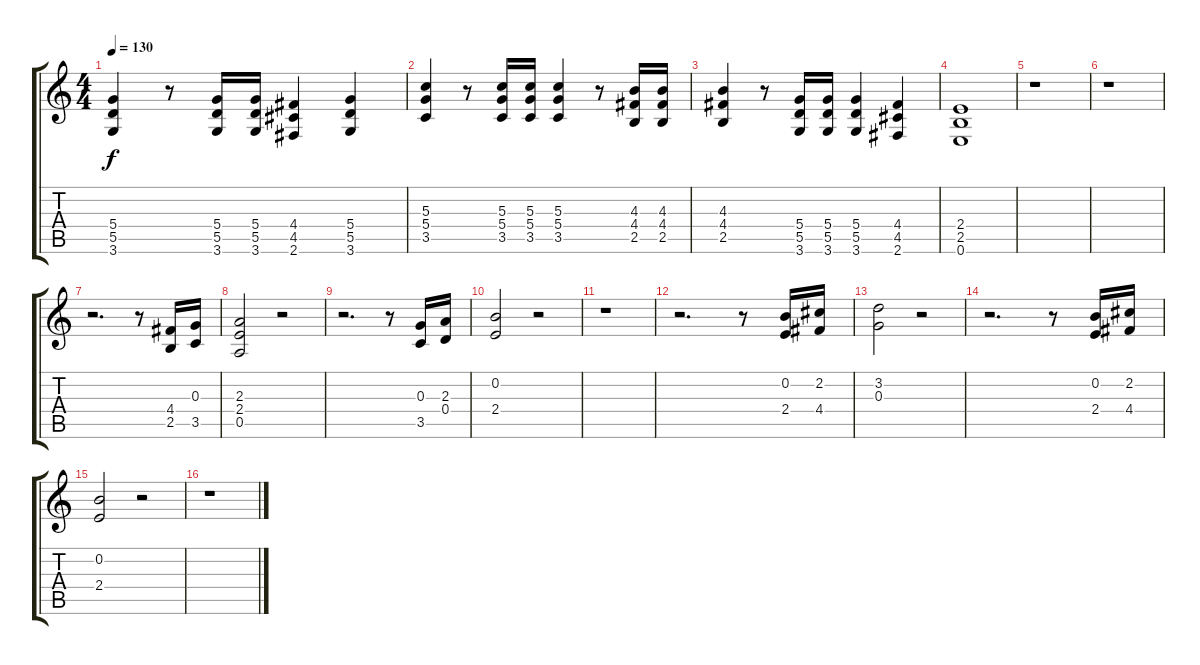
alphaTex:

\track "" {instrument distortionguitar}
\staff {score tabs}
\tuning (E4 B3 G3 D3 A2 E2) {hide}
\ts (4 4)
\tempo 130
\clef g2
\ks c
(5.4 5.5 3.6).4{dy f} r.8 (5.4 5.5 3.6).16 (5.4 5.5 3.6).16 (4.4 4.5 2.6).4 (5.4 5.5 3.6).4 |
(5.3 5.4 3.5).4 r.8 (5.3 5.4 3.5).16 (5.3 5.4 3.5).16 (5.3 5.4 3.5).4 r.8 (4.3 4.4 2.5).16 (4.3 4.4 2.5).16 |
(4.3 4.4 2.5).4 r.8 (5.4 5.5 3.6).16 (5.4 5.5 3.6).16 (5.4 5.5 3.6).4 (4.4 4.5 2.6).4 |
(2.4 2.5 0.6).1 |
r.1 |
r.1 |
r.2{d} r.8 (4.4 2.5).16 (0.3 3.5).16 |
(2.3 2.4 0.5).2 r.2 |
r.2{d} r.8 (0.3 3.5).16 (2.3 0.4).16 |
(0.2 2.4).2 r.2 |
r.1 |
r.2{d} r.8 (0.2 2.4).16 (2.2 4.4).16 |
(3.2 0.3).2 r.2 |
r.2{d} r.8 (0.2 2.4).16 (2.2 4.4).16 |
(0.2 2.4).2 r.2 |
r.1
